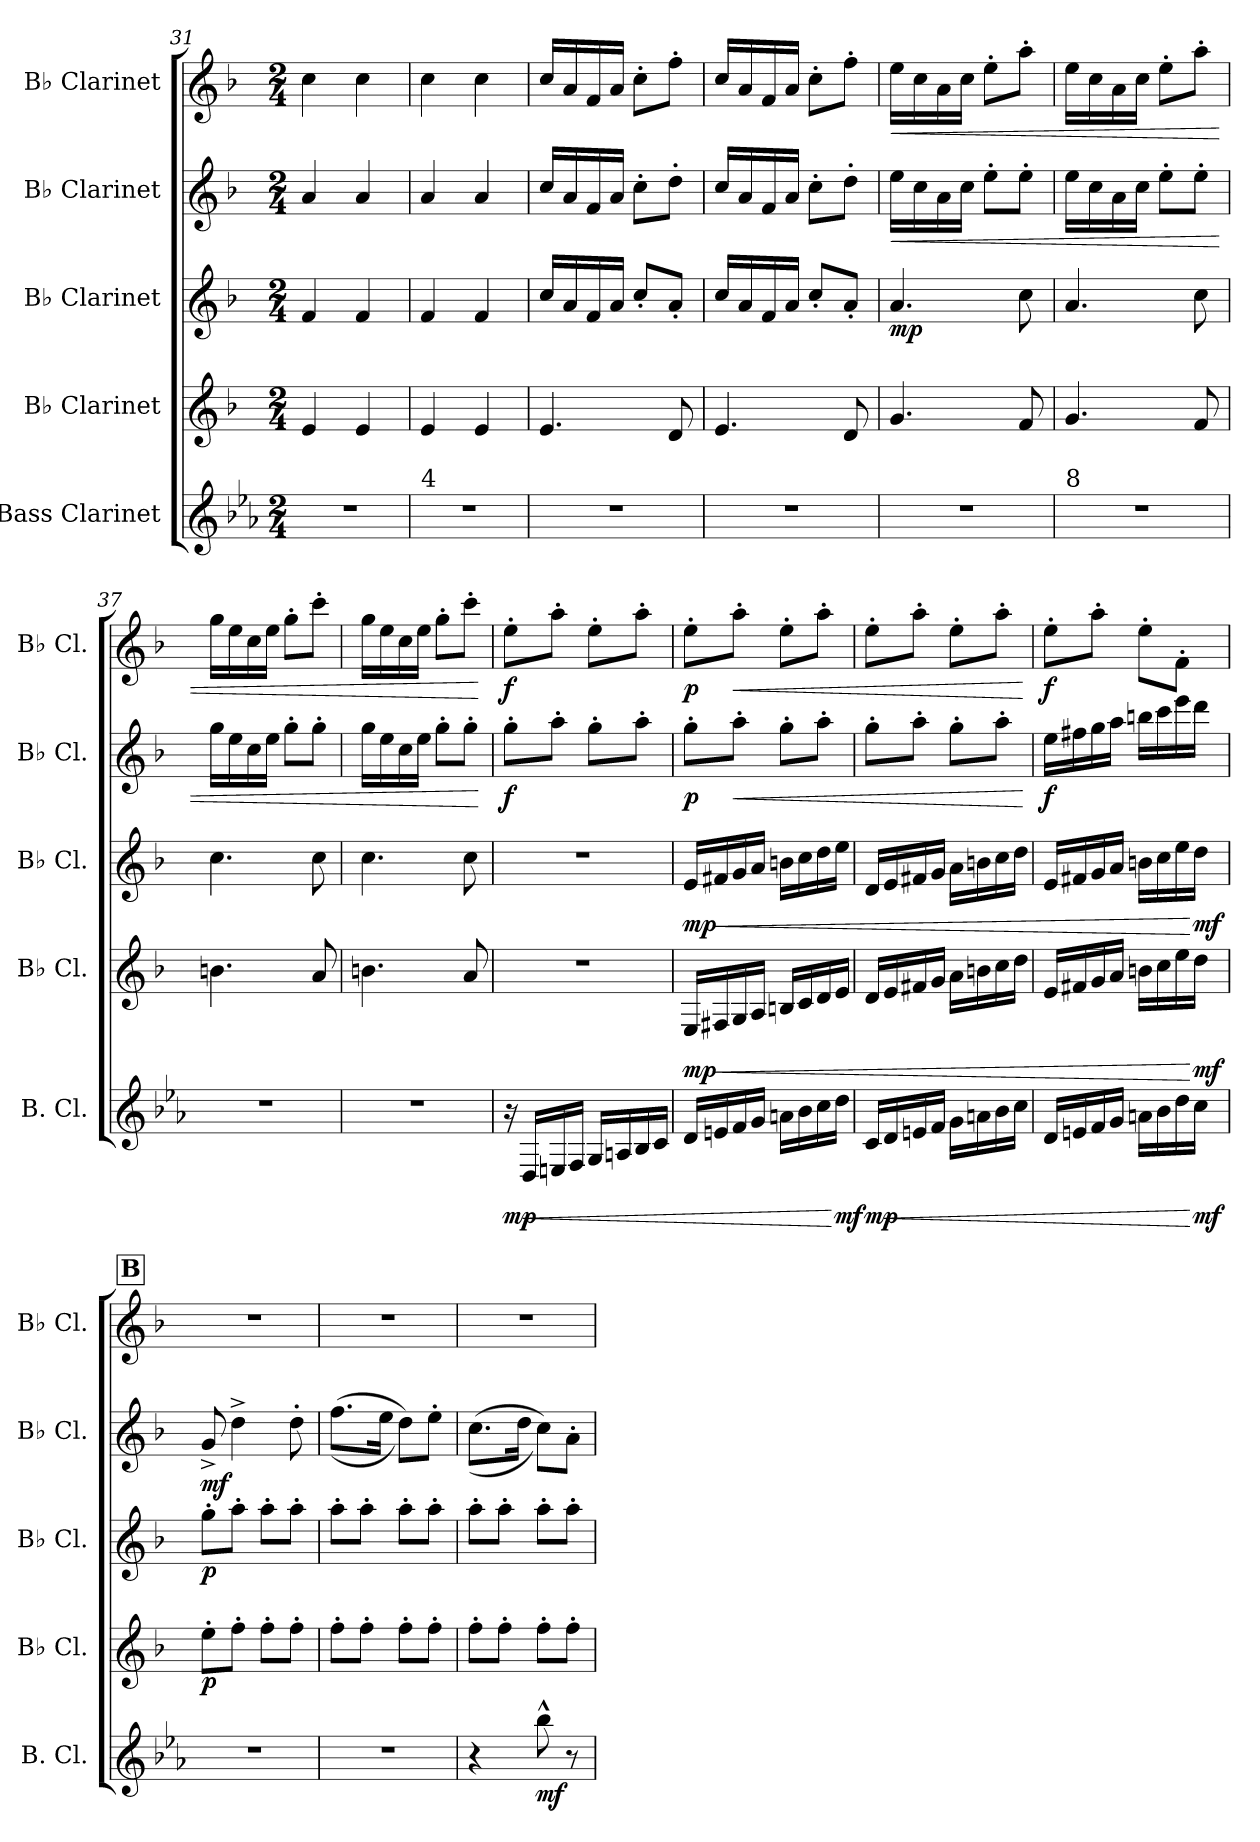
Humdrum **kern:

**kern	**dynam	**kern	**dynam	**kern	**dynam	**kern	**dynam	**kern	**dynam
*part5	*part5	*part4	*part4	*part3	*part3	*part2	*part2	*part1	*part1
*staff5	*staff5	*staff4	*staff4	*staff3	*staff3	*staff2	*staff2	*staff1	*staff1
*I"Bass Clarinet	*	*I"B♭ Clarinet	*	*I"B♭ Clarinet	*	*I"B♭ Clarinet	*	*I"B♭ Clarinet	*
*I'B. Cl.	*	*I'B♭ Cl.	*	*I'B♭ Cl.	*	*I'B♭ Cl.	*	*I'B♭ Cl.	*
*clefG2	*	*clefG2	*	*clefG2	*	*clefG2	*	*clefG2	*
*ITrd8c14	*	*ITrd1c2	*	*ITrd1c2	*	*ITrd1c2	*	*ITrd1c2	*
*k[b-e-a-]	*	*k[b-e-a-]	*	*k[b-e-a-]	*	*k[b-e-a-]	*	*k[b-e-a-]	*
*M2/4	*	*M2/4	*	*M2/4	*	*M2/4	*	*M2/4	*
=31	=31	=31	=31	=31	=31	=31	=31	=31	=31
2r	.	4d/	.	4e-/	.	4g/	.	4b-\	.
.	.	4d/	.	4e-/	.	4g/	.	4b-\	.
=32	=32	=32	=32	=32	=32	=32	=32	=32	=32
!LO:TX:a:t=4	!	!	!	!	!	!	!	!	!
2r	.	4d/	.	4e-/	.	4g/	.	4b-\	.
.	.	4d/	.	4e-/	.	4g/	.	4b-\	.
=33	=33	=33	=33	=33	=33	=33	=33	=33	=33
2r	.	4.d/	.	16b-/LL	.	16b-/LL	.	16b-/LL	.
.	.	.	.	16g/	.	16g/	.	16g/	.
.	.	.	.	16e-/	.	16e-/	.	16e-/	.
.	.	.	.	16g/JJ	.	16g/JJ	.	16g/JJ	.
.	.	.	.	8b-'/L	.	8b-'\L	.	8b-'\L	.
.	.	8c/	.	8g'/J	.	8cc'\J	.	8ee-'\J	.
=34	=34	=34	=34	=34	=34	=34	=34	=34	=34
2r	.	4.d/	.	16b-/LL	.	16b-/LL	.	16b-/LL	.
.	.	.	.	16g/	.	16g/	.	16g/	.
.	.	.	.	16e-/	.	16e-/	.	16e-/	.
.	.	.	.	16g/JJ	.	16g/JJ	.	16g/JJ	.
.	.	.	.	8b-'/L	.	8b-'\L	.	8b-'\L	.
.	.	8c/	.	8g'/J	.	8cc'\J	.	8ee-'\J	.
!!LO:LB:g=z
=35	=35	=35	=35	=35	=35	=35	=35	=35	=35
!	!	!	!	!	!LO:DY:b	!	!LO:HP:b	!	!LO:HP:b
2r	.	4.f/	.	4.g/	mp	16dd\LL	<	16dd\LL	<
.	.	.	.	.	.	16b-\	.	16b-\	.
.	.	.	.	.	.	16g\	.	16g\	.
.	.	.	.	.	.	16b-\JJ	.	16b-\JJ	.
.	.	.	.	.	.	8dd'\L	.	8dd'\L	.
.	.	8e-/	.	8b-\	.	8dd'\J	.	8gg'\J	.
=36	=36	=36	=36	=36	=36	=36	=36	=36	=36
!LO:TX:a:t=8	!	!	!	!	!	!	!	!	!
2r	.	4.f/	.	4.g/	.	16dd\LL	.	16dd\LL	.
.	.	.	.	.	.	16b-\	.	16b-\	.
.	.	.	.	.	.	16g\	.	16g\	.
.	.	.	.	.	.	16b-\JJ	.	16b-\JJ	.
.	.	.	.	.	.	8dd'\L	.	8dd'\L	.
.	.	8e-/	.	8b-\	.	8dd'\J	.	8gg'\J	.
=37	=37	=37	=37	=37	=37	=37	=37	=37	=37
2r	.	4.an\	.	4.b-\	.	16ff\LL	.	16ff\LL	.
.	.	.	.	.	.	16dd\	.	16dd\	.
.	.	.	.	.	.	16b-\	.	16b-\	.
.	.	.	.	.	.	16dd\JJ	.	16dd\JJ	.
.	.	.	.	.	.	8ff'\L	.	8ff'\L	.
.	.	8g/	.	8b-\	.	8ff'\J	.	8bb-'\J	.
=38	=38	=38	=38	=38	=38	=38	=38	=38	=38
2r	.	4.an\	.	4.b-\	.	16ff\LL	.	16ff\LL	.
.	.	.	.	.	.	16dd\	.	16dd\	.
.	.	.	.	.	.	16b-\	.	16b-\	.
.	.	.	.	.	.	16dd\JJ	.	16dd\JJ	.
.	.	.	.	.	.	8ff'\L	.	8ff'\L	.
.	.	8g/	.	8b-\	.	8ff'\J	.	8bb-'\J	.
.	.	.	.	.	.	.	[	.	[
=39	=39	=39	=39	=39	=39	=39	=39	=39	=39
!	!LO:DY:b	!	!	!	!	!	!LO:DY:b	!	!LO:DY:b
16r	mp	2r	.	2r	.	8ff'\L	f	8dd'\L	f
!	!LO:HP:b	!	!	!	!	!	!	!	!
16DD/LL	<	.	.	.	.	.	.	.	.
16EEn/	.	.	.	.	.	8gg'\J	.	8gg'\J	.
16FF/JJ	.	.	.	.	.	.	.	.	.
16GG/LL	.	.	.	.	.	8ff'\L	.	8dd'\L	.
16AAn/	.	.	.	.	.	.	.	.	.
16BB-/	.	.	.	.	.	8gg'\J	.	8gg'\J	.
16C/JJ	.	.	.	.	.	.	.	.	.
!!LO:PB:g=z
=40	=40	=40	=40	=40	=40	=40	=40	=40	=40
!	!	!	!LO:DY:b	!	!LO:DY:b	!	!LO:DY:b	!	!LO:DY:b
16D/LL	.	16D/LL	mp	16d/LL	mp	8ff'\L	p	8dd'\L	p
!	!	!	!LO:HP:b	!	!LO:HP:b	!	!	!	!
16En/	.	16En/	<	16en/	<	.	.	.	.
!	!	!	!	!	!	!	!LO:HP:b	!	!LO:HP:b
16F/	.	16F/	.	16f/	.	8gg'\J	<	8gg'\J	<
16G/JJ	.	16G/JJ	.	16g/JJ	.	.	.	.	.
16An\LL	.	16An/LL	.	16an\LL	.	8ff'\L	.	8dd'\L	.
16B-\	.	16B-/	.	16b-\	.	.	.	.	.
16c\	.	16c/	.	16cc\	.	8gg'\J	.	8gg'\J	.
!	!LO:DY:n=1:b	!	!	!	!	!	!	!	!
16d\JJ	[ mf	16d/JJ	.	16dd\JJ	.	.	.	.	.
=41	=41	=41	=41	=41	=41	=41	=41	=41	=41
!	!LO:DY:b	!	!	!	!	!	!	!	!
16C/LL	mp	16c/LL	.	16c/LL	.	8ff'\L	.	8dd'\L	.
!	!LO:HP:b	!	!	!	!	!	!	!	!
16D/	<	16d/	.	16d/	.	.	.	.	.
16En/	.	16en/	.	16en/	.	8gg'\J	.	8gg'\J	.
16F/JJ	.	16f/JJ	.	16f/JJ	.	.	.	.	.
16G\LL	.	16g\LL	.	16g\LL	.	8ff'\L	.	8dd'\L	.
16An\	.	16an\	.	16an\	.	.	.	.	.
16B-\	.	16b-\	.	16b-\	.	8gg'\J	.	8gg'\J	.
16c\JJ	.	16cc\JJ	.	16cc\JJ	.	.	.	.	.
.	.	.	.	.	.	.	[	.	[
=42	=42	=42	=42	=42	=42	=42	=42	=42	=42
!	!	!	!	!	!	!	!LO:DY:b	!	!LO:DY:b
16D/LL	.	16d/LL	.	16d/LL	.	16dd\LL	f	8dd'\L	f
16En/	.	16en/	.	16en/	.	16een\	.	.	.
16F/	.	16f/	.	16f/	.	16ff\	.	8gg'\J	.
16G/JJ	.	16g/JJ	.	16g/JJ	.	16gg\JJ	.	.	.
16An\LL	.	16an\LL	.	16an\LL	.	16aan\LL	.	8dd'\L	.
16B-\	.	16b-\	.	16b-\	.	16bb-\	.	.	.
16d\	.	16dd\	.	16dd\	.	16ddd\	.	8e-'\J	.
!	!LO:DY:n=1:b	!	!LO:DY:n=1:b	!	!LO:DY:n=1:b	!	!	!	!
16c\JJ	[ mf	16cc\JJ	[ mf	16cc\JJ	[ mf	16ccc\JJ	.	.	.
!!LO:REH:place=s1:a:B:fs=14:t=B
=43	=43	=43	=43	=43	=43	=43	=43	=43	=43
!	!	!	!LO:DY:b	!	!LO:DY:b	!	!LO:DY:b	!	!
2r	.	8dd'\L	p	8ff'\L	p	8f^/	mf	2r	.
.	.	8ee-'\J	.	8gg'\J	.	4cc^\	.	.	.
.	.	8ee-'\L	.	8gg'\L	.	.	.	.	.
.	.	8ee-'\J	.	8gg'\J	.	8cc'\	.	.	.
!!LO:LB:g=z
=44	=44	=44	=44	=44	=44	=44	=44	=44	=44
2r	.	8ee-'\L	.	8gg'\L	.	((8.ee-\L	.	2r	.
.	.	8ee-'\J	.	8gg'\J	.	.	.	.	.
.	.	.	.	.	.	16dd\Jk	.	.	.
.	.	8ee-'\L	.	8gg'\L	.	8cc\L))	.	.	.
.	.	8ee-'\J	.	8gg'\J	.	8dd'\J	.	.	.
=45	=45	=45	=45	=45	=45	=45	=45	=45	=45
4r	.	8ee-'\L	.	8gg'\L	.	((8.b-\L	.	2r	.
.	.	8ee-'\J	.	8gg'\J	.	.	.	.	.
.	.	.	.	.	.	16cc\Jk	.	.	.
!	!LO:DY:b	!	!	!	!	!	!	!	!
8b-^^\	mf	8ee-'\L	.	8gg'\L	.	8b-\L))	.	.	.
8r	.	8ee-'\J	.	8gg'\J	.	8g'\J	.	.	.
=	=	=	=	=	=	=	=	=	=
*-	*-	*-	*-	*-	*-	*-	*-	*-	*-
